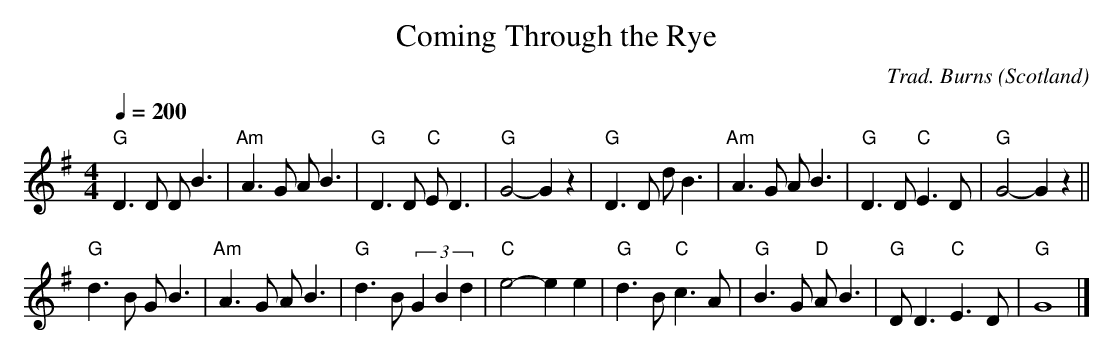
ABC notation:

X:1
T:Coming Through the Rye
C:Trad. Burns
O:Scotland
M:4/4
L:1/4
Q:1/4=200
K:G
"G" D>D D<B|"Am" A>G A<B|"G" D>D "C" E<D|"G" G2-Gz|"G" D>D d<B|"Am" A>G A<B|"G" D>D "C" E>D|"G" G2-Gz||
"G" d>B G<B|"Am" A>G A<B|"G" d>B (3GBd|"C" e2-e e|"G" d>B "C" c>A|"G" B>G "D" A<B|"G" D<D "C" E>D|"G" G4|]
